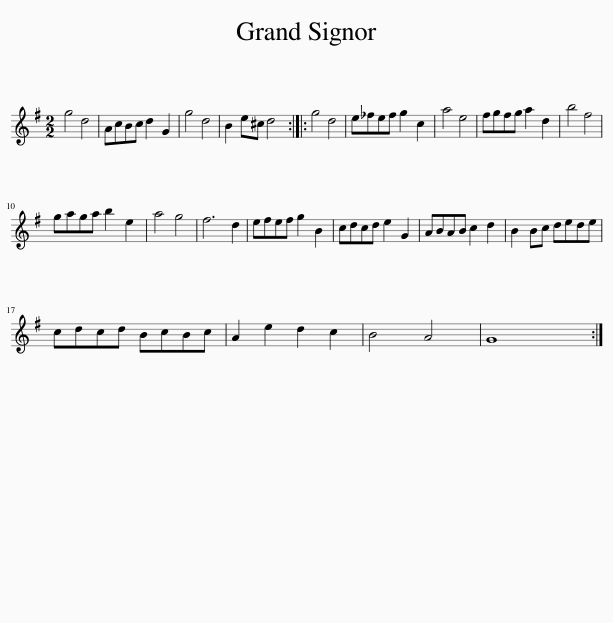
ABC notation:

X:1
L:1/8
M:2/2
I:linebreak $
K:G
V:1 treble
V:1
 g4 d4 | AcBc d2 G2 | g4 d4 | B2 e^c d4 :: g4 d4 | %5
 e_fef g2 c2 | a4 e4 | fgfg a2 d2 | b4 f4 |$ gaga b2 e2 | %10
 a4 g4 | f6 d2 | efef g2 B2 | cdcd e2 G2 | ABAB c2 d2 | %15
 B2 Bc dede |$ cdcd BcBc | A2 e2 d2 c2 | B4 A4 | G8 :| %20
